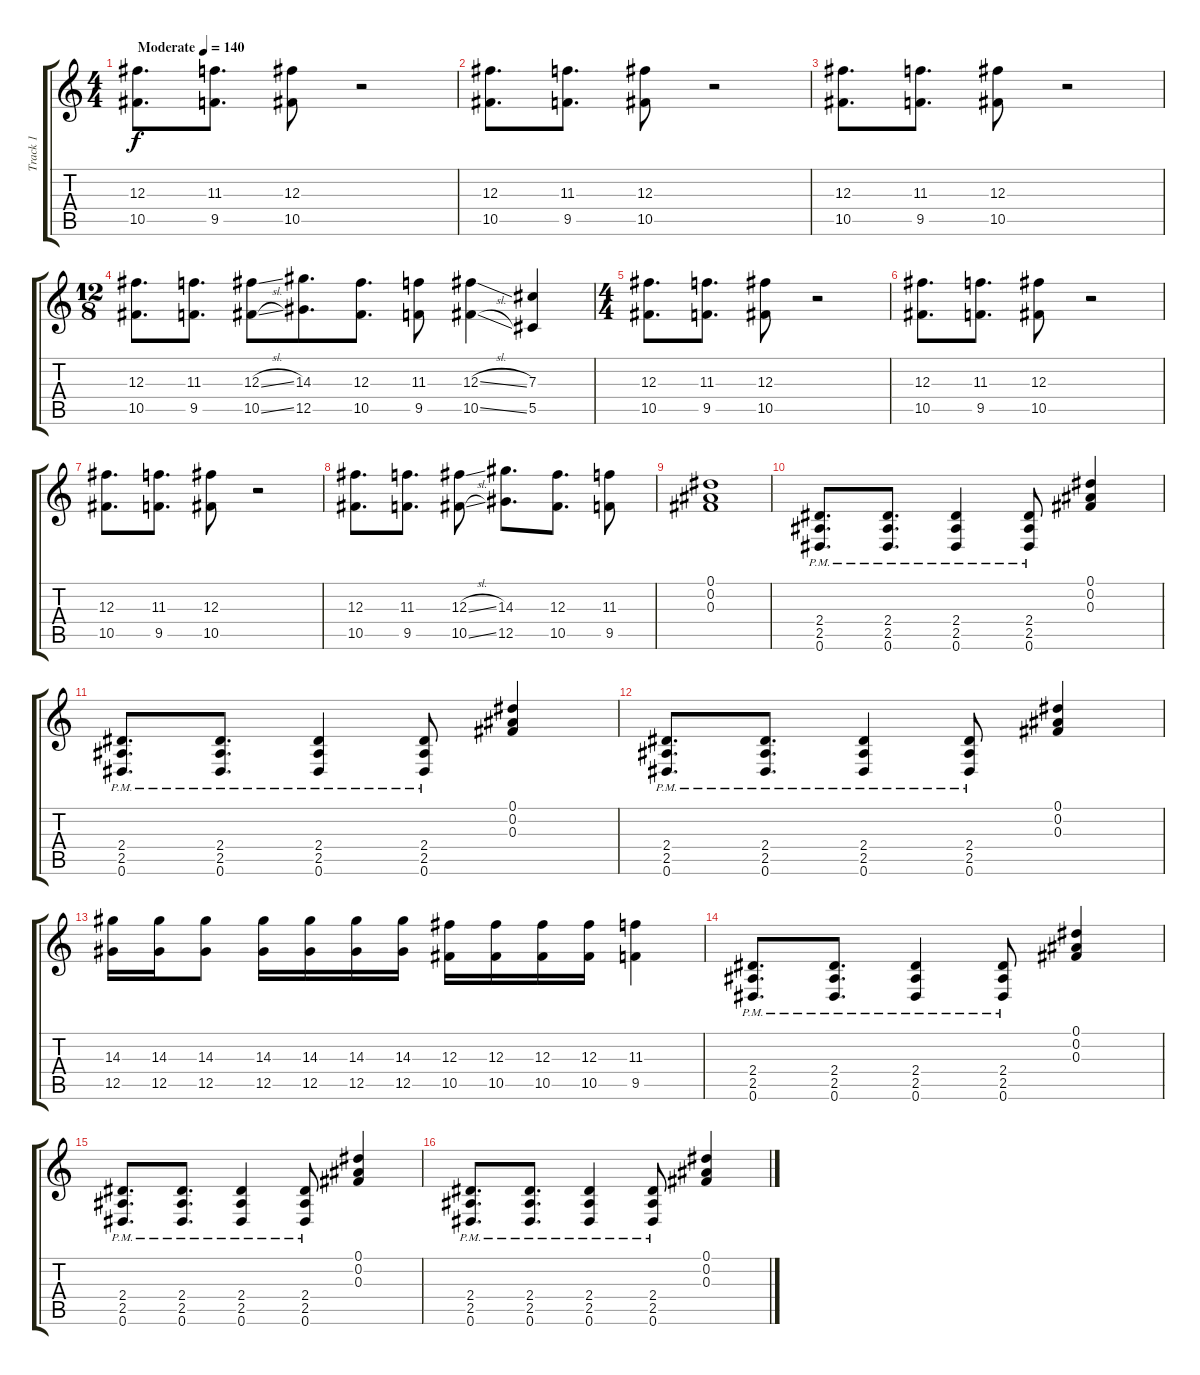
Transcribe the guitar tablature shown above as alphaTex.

\track ("Track 1" "Track 1") {instrument overdrivenguitar}
\staff {score tabs}
\tuning (Eb4 Bb3 Gb3 Db3 Ab2 Eb2) {hide}
\ts (4 4)
\tempo (140 "Moderate")
\clef g2
\ks c
(12.3 10.5).8{d dy f instrument overdrivenguitar} (11.3 9.5).8{d} (12.3 10.5).8 r.2 |
(12.3 10.5).8{d} (11.3 9.5).8{d} (12.3 10.5).8 r.2 |
(12.3 10.5).8{d} (11.3 9.5).8{d} (12.3 10.5).8 r.2 |
\ts (12 8)
(12.3 10.5).8{d} (11.3 9.5).8{d} (12.3{sl} 10.5{sl}).8 (14.3 12.5).8{d} (12.3 10.5).8{d} (11.3 9.5).8 (12.3{sl} 10.5{sl}).4 (7.3 5.5).4 |
\ts (4 4)
(12.3 10.5).8{d} (11.3 9.5).8{d} (12.3 10.5).8 r.2 |
(12.3 10.5).8{d} (11.3 9.5).8{d} (12.3 10.5).8 r.2 |
(12.3 10.5).8{d} (11.3 9.5).8{d} (12.3 10.5).8 r.2 |
(12.3 10.5).8{d} (11.3 9.5).8{d} (12.3{sl} 10.5{sl}).8 (14.3 12.5).8{d} (12.3 10.5).8{d} (11.3 9.5).8 |
(0.1 0.2 0.3).1 |
(2.4{pm} 2.5{pm} 0.6{pm}).8{d} (2.4{pm} 2.5{pm} 0.6{pm}).8{d} (2.4{pm} 2.5{pm} 0.6{pm}).4 (2.4{pm} 2.5{pm} 0.6{pm}).8 (0.1 0.2 0.3).4 |
(2.4{pm} 2.5{pm} 0.6{pm}).8{d} (2.4{pm} 2.5{pm} 0.6{pm}).8{d} (2.4{pm} 2.5{pm} 0.6{pm}).4 (2.4{pm} 2.5{pm} 0.6{pm}).8 (0.1 0.2 0.3).4 |
(2.4{pm} 2.5{pm} 0.6{pm}).8{d} (2.4{pm} 2.5{pm} 0.6{pm}).8{d} (2.4{pm} 2.5{pm} 0.6{pm}).4 (2.4{pm} 2.5{pm} 0.6{pm}).8 (0.1 0.2 0.3).4 |
(14.3 12.5).16 (14.3 12.5).16 (14.3 12.5).8 (14.3 12.5).16 (14.3 12.5).16 (14.3 12.5).16 (14.3 12.5).16 (12.3 10.5).16 (12.3 10.5).16 (12.3 10.5).16 (12.3 10.5).16 (11.3 9.5).4 |
(2.4{pm} 2.5{pm} 0.6{pm}).8{d} (2.4{pm} 2.5{pm} 0.6{pm}).8{d} (2.4{pm} 2.5{pm} 0.6{pm}).4 (2.4{pm} 2.5{pm} 0.6{pm}).8 (0.1 0.2 0.3).4 |
(2.4{pm} 2.5{pm} 0.6{pm}).8{d} (2.4{pm} 2.5{pm} 0.6{pm}).8{d} (2.4{pm} 2.5{pm} 0.6{pm}).4 (2.4{pm} 2.5{pm} 0.6{pm}).8 (0.1 0.2 0.3).4 |
(2.4{pm} 2.5{pm} 0.6{pm}).8{d} (2.4{pm} 2.5{pm} 0.6{pm}).8{d} (2.4{pm} 2.5{pm} 0.6{pm}).4 (2.4{pm} 2.5{pm} 0.6{pm}).8 (0.1 0.2 0.3).4
